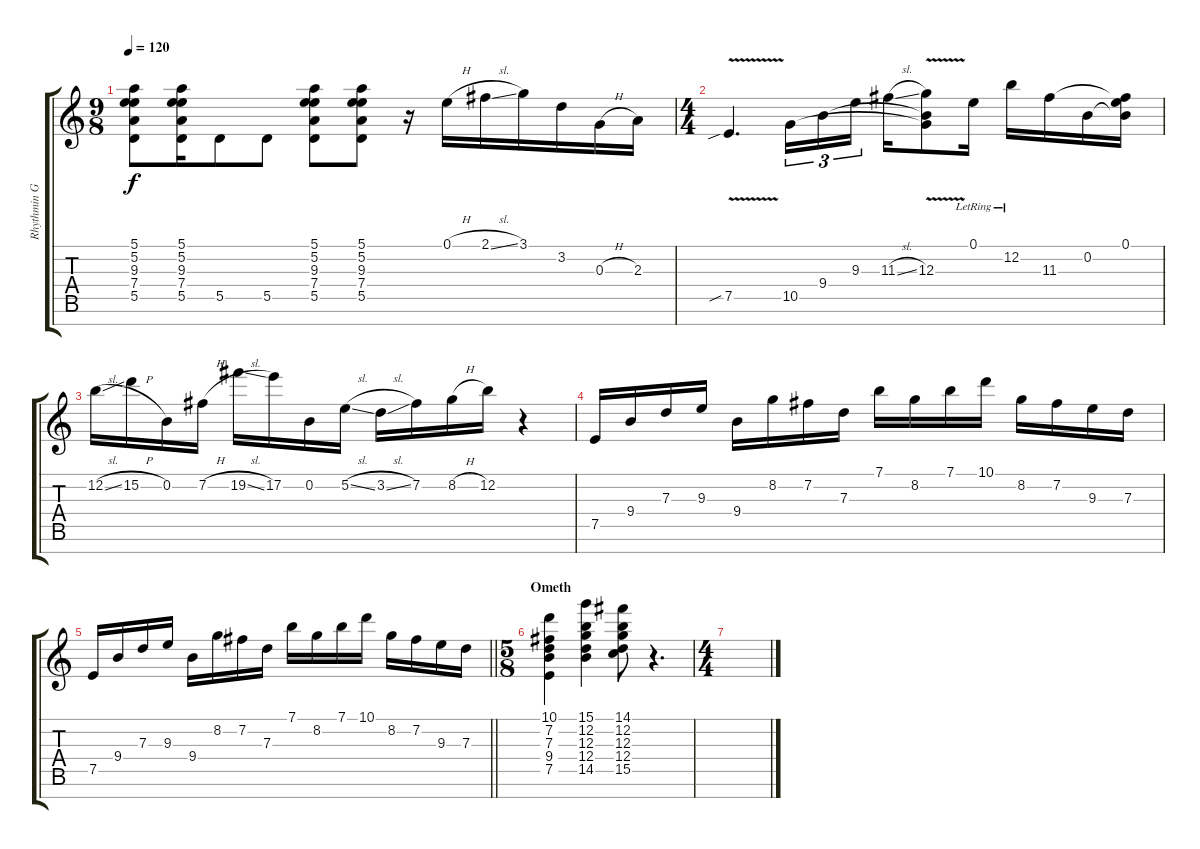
\track ("Rhythmin Guitar #1" "Rhythmin G") {instrument distortionguitar}
\staff {score tabs}
\tuning (E4 B3 G3 D3 A2 E2 B1) {hide}
\ts (9 8)
\tempo 120
\clef g2
\ks c
(5.1 5.2 9.3 7.4 5.5).8{dy f} (5.1 5.2 9.3 7.4 5.5).16 5.5.8 5.5.8 (5.1 5.2 9.3 7.4 5.5).8 (5.1 5.2 9.3 7.4 5.5).8 r.16 0.1{h}.16 2.1{sl}.16 3.1.16 3.2.16 0.3{h}.16 2.3.16 |
\ts (4 4)
7.5{v sib}.4{d} 10.5.16{tu (3 2)} 9.4.16{tu (3 2)} 9.3.16{tu (3 2)} 11.3{sl}.16 (12.3{v} 9.4{t} 10.5{t}).8 0.1{lr}.16 12.2{lr}.16 11.3.16 0.2.16 (0.1 0.2{t} 11.3{t}).16 |
12.2{sl}.16 15.2{h}.16 0.2.16 7.2{h}.16 19.2{sl}.16 17.2.16 0.2.16 5.2{sl}.16 3.2{sl}.16 7.2.16 8.2{h}.16 12.2.16 r.4 |
7.5.16 9.4.16 7.3.16 9.3.16 9.4.16 8.2.16 7.2.16 7.3.16 7.1.16 8.2.16 7.1.16 10.1.16 8.2.16 7.2.16 9.3.16 7.3.16 |
\barLineRight lightlight
7.5.16 9.4.16 7.3.16 9.3.16 9.4.16 8.2.16 7.2.16 7.3.16 7.1.16 8.2.16 7.1.16 10.1.16 8.2.16 7.2.16 9.3.16 7.3.16 |
\ts (5 8)
\section ("" "Ometh")
(10.1 7.2 7.3 9.4 7.5).4{instrument distortionguitar} (15.1 12.2 12.3 12.4 14.5).4 (14.1 12.2 12.3 12.4 15.5).8 r.4{d} |
\ts (4 4)
